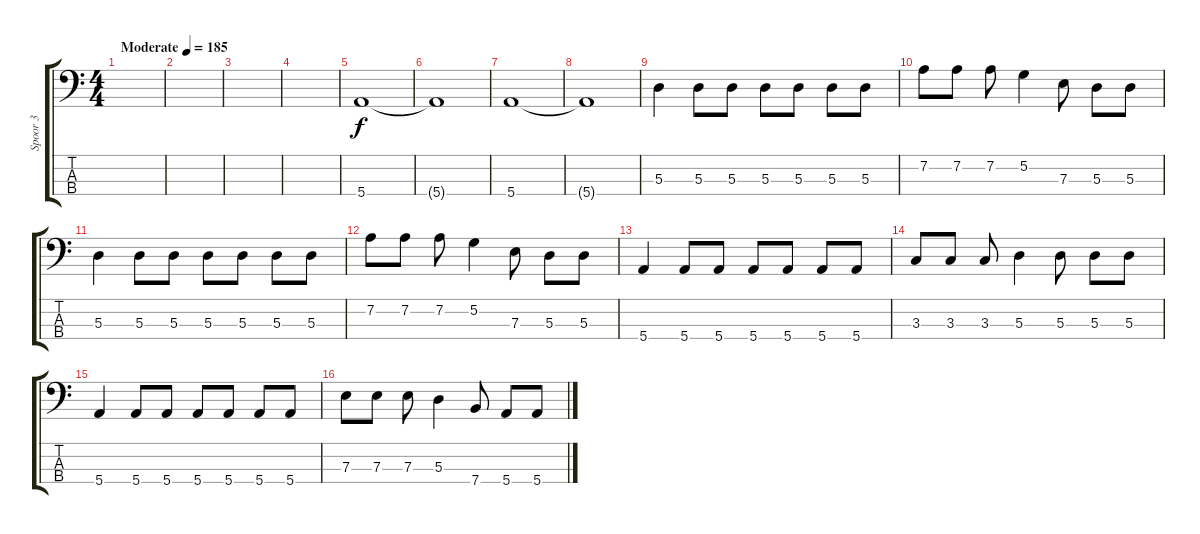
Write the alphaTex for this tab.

\track ("Spoor 3" "Spoor 3") {instrument electricbassfinger}
\staff {score tabs}
\tuning (G2 D2 A1 E1) {hide}
\ts (4 4)
\tempo (185 "Moderate")
\clef f4
\ks c
|
|
|
|
5.4.1 |
5.4{t}.1 |
5.4.1 |
5.4{t}.1 |
5.3.4 5.3.8 5.3.8 5.3.8 5.3.8 5.3.8 5.3.8 |
7.2.8 7.2.8 7.2.8 5.2.4 7.3.8 5.3.8 5.3.8 |
5.3.4 5.3.8 5.3.8 5.3.8 5.3.8 5.3.8 5.3.8 |
7.2.8 7.2.8 7.2.8 5.2.4 7.3.8 5.3.8 5.3.8 |
5.4.4 5.4.8 5.4.8 5.4.8 5.4.8 5.4.8 5.4.8 |
3.3.8 3.3.8 3.3.8 5.3.4 5.3.8 5.3.8 5.3.8 |
5.4.4 5.4.8 5.4.8 5.4.8 5.4.8 5.4.8 5.4.8 |
7.3.8 7.3.8 7.3.8 5.3.4 7.4.8 5.4.8 5.4.8
